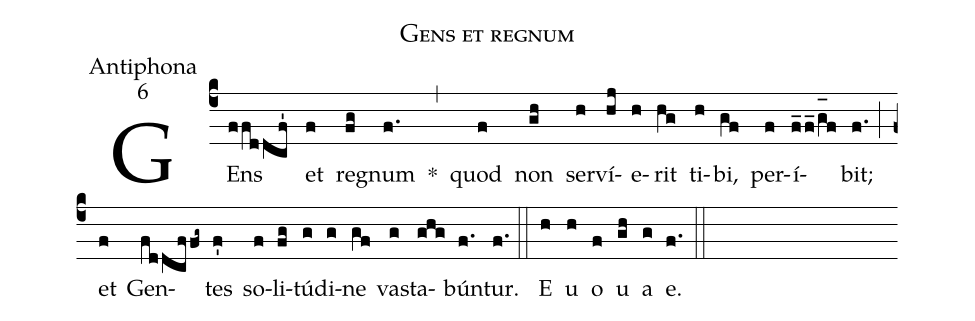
name:Gens et regnum;
office-part:Antiphona;
mode:6;
%%
(c4) GEns(ffddcf'1) et(f) re(fg)gnum(f.) *(,) quod(f) non(gh) ser(h)ví(hj)e(h)rit(hg) ti(h)bi,(gf) per(f)í(f_2f_2/g_[oh:h]f)bit;(f.) (;) et(f) Gen(fddcffg~)tes(f') so(f)li(fg)tú(g)di(g)ne(gf) va(g)sta(ghg)bún(f.)tur.(f.) (::) <eu>E(h) u(h) o(f) u(gh) a(g) e.</eu>(f.) (::)
